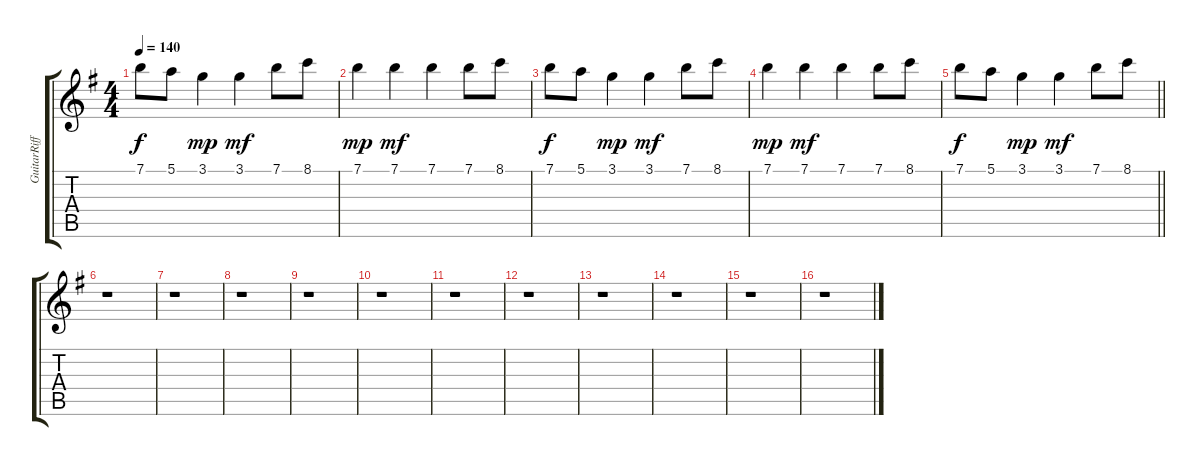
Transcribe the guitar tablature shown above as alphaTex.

\track ("GuitarRiff" "GuitarRiff") {instrument electricguitarjazz}
\staff {score tabs}
\tuning (E4 B3 G3 D3 A2 E2) {hide}
\ts (4 4)
\tempo 140
\clef g2
\ks eminor
7.1.8{dy f} 5.1.8 3.1.4{dy mp} 3.1.4{dy mf} 7.1.8 8.1.8 |
7.1.4{dy mp} 7.1.4{dy mf} 7.1.4 7.1.8 8.1.8 |
7.1.8{dy f} 5.1.8 3.1.4{dy mp} 3.1.4{dy mf} 7.1.8 8.1.8 |
7.1.4{dy mp} 7.1.4{dy mf} 7.1.4 7.1.8 8.1.8 |
\barLineRight lightlight
7.1.8{dy f} 5.1.8 3.1.4{dy mp} 3.1.4{dy mf} 7.1.8 8.1.8 |
\section ("" "")
r.1 |
r.1 |
r.1 |
r.1 |
r.1 |
r.1 |
r.1 |
r.1 |
r.1 |
r.1 |
r.1
